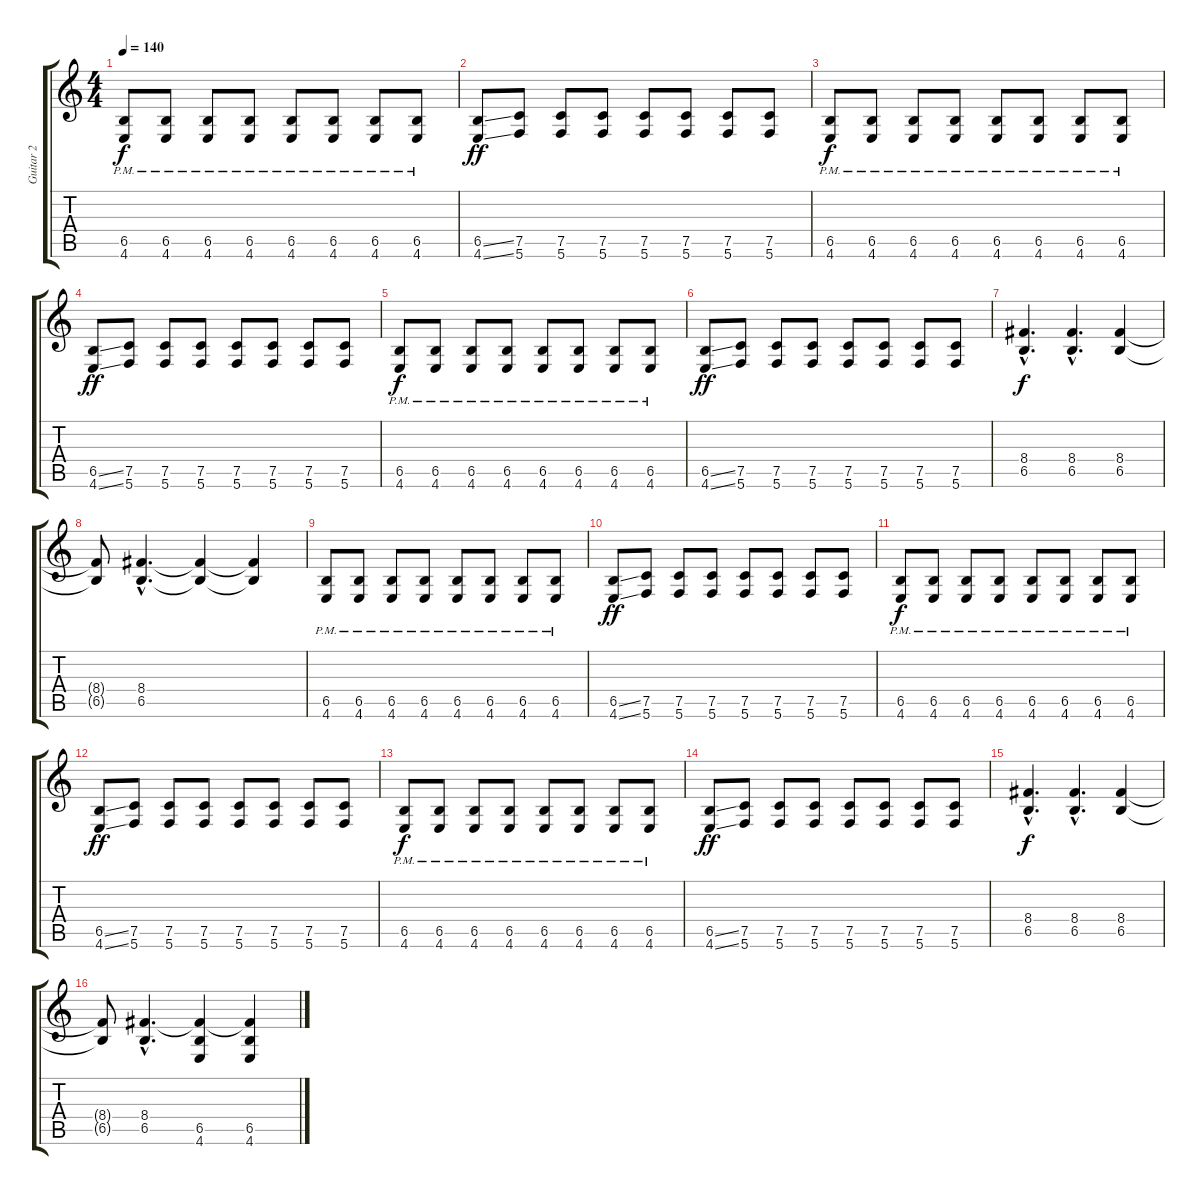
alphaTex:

\track ("Guitar 2" "Guitar 2") {instrument acousticguitarnylon}
\staff {score tabs}
\tuning (C4 G3 Eb3 Bb2 F2 C2) {hide}
\ts (4 4)
\tempo 140
\clef g2
\ks c
(6.5{pm} 4.6{pm}).8{dy f volume 13} (6.5{pm} 4.6{pm}).8 (6.5{pm} 4.6{pm}).8 (6.5{pm} 4.6{pm}).8 (6.5{pm} 4.6{pm}).8 (6.5{pm} 4.6{pm}).8 (6.5{pm} 4.6{pm}).8 (6.5{pm} 4.6{pm}).8 |
(6.5{ss} 4.6{ss}).8{dy ff} (7.5 5.6).8 (7.5 5.6).8 (7.5 5.6).8 (7.5 5.6).8 (7.5 5.6).8 (7.5 5.6).8 (7.5 5.6).8 |
(6.5{pm} 4.6{pm}).8{dy f volume 13} (6.5{pm} 4.6{pm}).8 (6.5{pm} 4.6{pm}).8 (6.5{pm} 4.6{pm}).8 (6.5{pm} 4.6{pm}).8 (6.5{pm} 4.6{pm}).8 (6.5{pm} 4.6{pm}).8 (6.5{pm} 4.6{pm}).8 |
(6.5{ss} 4.6{ss}).8{dy ff} (7.5 5.6).8 (7.5 5.6).8 (7.5 5.6).8 (7.5 5.6).8 (7.5 5.6).8 (7.5 5.6).8 (7.5 5.6).8 |
(6.5{pm} 4.6{pm}).8{dy f volume 13} (6.5{pm} 4.6{pm}).8 (6.5{pm} 4.6{pm}).8 (6.5{pm} 4.6{pm}).8 (6.5{pm} 4.6{pm}).8 (6.5{pm} 4.6{pm}).8 (6.5{pm} 4.6{pm}).8 (6.5{pm} 4.6{pm}).8 |
(6.5{ss} 4.6{ss}).8{dy ff} (7.5 5.6).8 (7.5 5.6).8 (7.5 5.6).8 (7.5 5.6).8 (7.5 5.6).8 (7.5 5.6).8 (7.5 5.6).8 |
(8.4{hac} 6.5{hac}).4{d dy f volume 16} (8.4{hac} 6.5{hac}).4{d} (8.4 6.5).4 |
(8.4{t} 6.5{t}).8 (8.4{hac} 6.5{hac}).4{d volume 13} (8.4{t} 6.5{t}).4 (8.4{t} 6.5{t}).4 |
(6.5{pm} 4.6{pm}).8{volume 13} (6.5{pm} 4.6{pm}).8 (6.5{pm} 4.6{pm}).8 (6.5{pm} 4.6{pm}).8 (6.5{pm} 4.6{pm}).8 (6.5{pm} 4.6{pm}).8 (6.5{pm} 4.6{pm}).8 (6.5{pm} 4.6{pm}).8 |
(6.5{ss} 4.6{ss}).8{dy ff} (7.5 5.6).8 (7.5 5.6).8 (7.5 5.6).8 (7.5 5.6).8 (7.5 5.6).8 (7.5 5.6).8 (7.5 5.6).8 |
(6.5{pm} 4.6{pm}).8{dy f volume 13} (6.5{pm} 4.6{pm}).8 (6.5{pm} 4.6{pm}).8 (6.5{pm} 4.6{pm}).8 (6.5{pm} 4.6{pm}).8 (6.5{pm} 4.6{pm}).8 (6.5{pm} 4.6{pm}).8 (6.5{pm} 4.6{pm}).8 |
(6.5{ss} 4.6{ss}).8{dy ff} (7.5 5.6).8 (7.5 5.6).8 (7.5 5.6).8 (7.5 5.6).8 (7.5 5.6).8 (7.5 5.6).8 (7.5 5.6).8 |
(6.5{pm} 4.6{pm}).8{dy f volume 13} (6.5{pm} 4.6{pm}).8 (6.5{pm} 4.6{pm}).8 (6.5{pm} 4.6{pm}).8 (6.5{pm} 4.6{pm}).8 (6.5{pm} 4.6{pm}).8 (6.5{pm} 4.6{pm}).8 (6.5{pm} 4.6{pm}).8 |
(6.5{ss} 4.6{ss}).8{dy ff} (7.5 5.6).8 (7.5 5.6).8 (7.5 5.6).8 (7.5 5.6).8 (7.5 5.6).8 (7.5 5.6).8 (7.5 5.6).8 |
(8.4{hac} 6.5{hac}).4{d dy f volume 16} (8.4{hac} 6.5{hac}).4{d} (8.4 6.5).4 |
(8.4{t} 6.5{t}).8 (8.4{hac} 6.5{hac}).4{d volume 13} (8.4{t} 6.5 4.6).4 (8.4{t} 6.5 4.6).4
